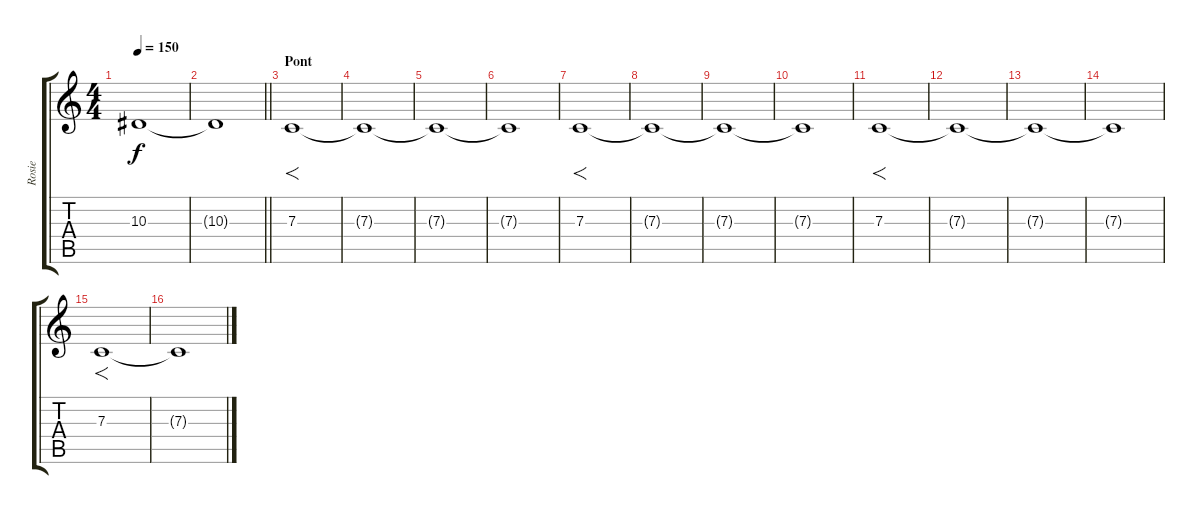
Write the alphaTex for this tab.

\track ("Rosie" "Rosie") {instrument stringensemble1}
\staff {score tabs}
\tuning (D4 A3 F3 C3 G2 D2) {hide}
\ts (4 4)
\tempo 150
\clef g2
\ks c
10.3.1{dy f} |
\barLineRight lightlight
10.3{t}.1 |
\section ("" "Pont")
7.3.1{f} |
7.3{t}.1 |
7.3{t}.1 |
7.3{t}.1 |
7.3.1{f} |
7.3{t}.1 |
7.3{t}.1 |
7.3{t}.1 |
7.3.1{f} |
7.3{t}.1 |
7.3{t}.1 |
7.3{t}.1 |
7.3.1{f} |
7.3{t}.1
